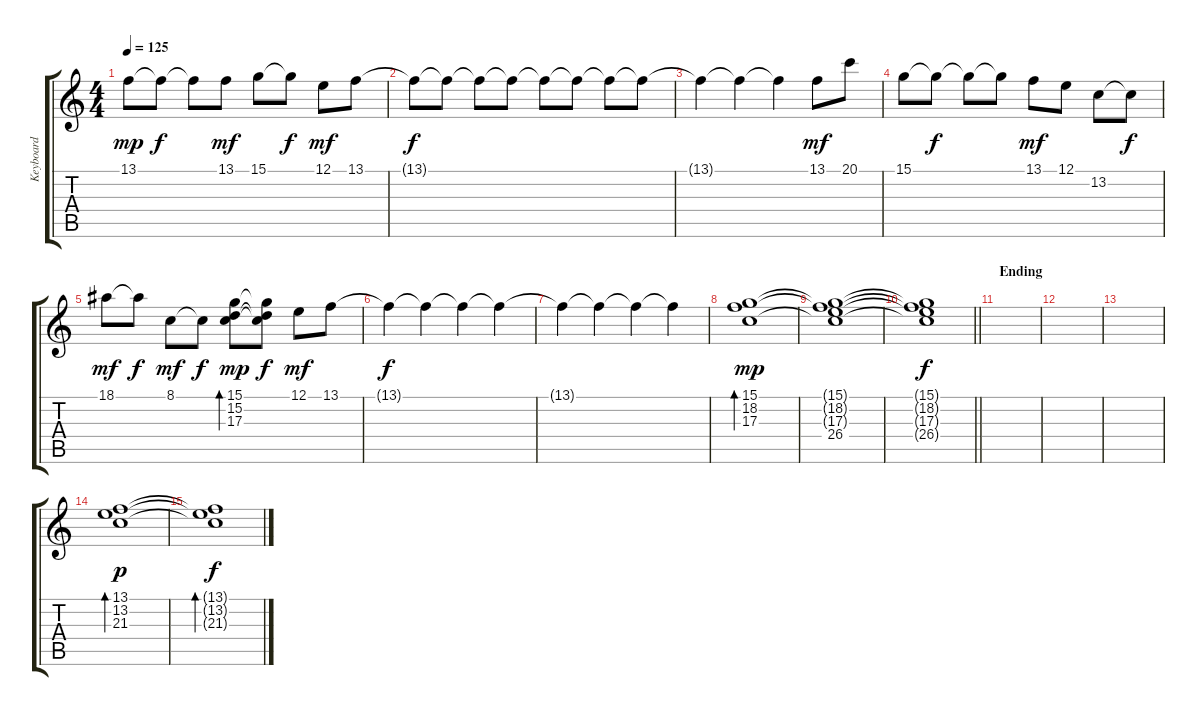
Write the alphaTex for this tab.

\track ("Keyboard" "Keyboard") {instrument electricpiano1 bank 1}
\staff {score tabs}
\tuning (E4 B3 G3 D3 A2 E2) {hide}
\ts (4 4)
\tempo 125
\clef g2
\ks c
13.1.8{dy mp} 13.1{t}.8{dy f} 13.1{t}.8 13.1.8{dy mf} 15.1.8 15.1{t}.8{dy f} 12.1.8{dy mf} 13.1.8 |
13.1{t}.8{dy f} 13.1{t}.8 13.1{t}.8 13.1{t}.8 13.1{t}.8 13.1{t}.8 13.1{t}.8 13.1{t}.8 |
13.1{t}.4 13.1{t}.4 13.1{t}.4 13.1.8{dy mf} 20.1.8 |
15.1.8 15.1{t}.8{dy f} 15.1{t}.8 15.1{t}.8 13.1.8{dy mf} 12.1.8 13.2.8 13.2{t}.8{dy f} |
18.1.8{dy mf} 18.1{t}.8{dy f} 8.1.8{dy mf} 8.1{t}.8{dy f} (15.1 15.2 17.3).8{bd 240 dy mp} (15.1{t} 15.2{t} 17.3{t}).8{dy f} 12.1.8{dy mf} 13.1.8 |
13.1{t}.4{dy f} 13.1{t}.4 13.1{t}.4 13.1{t}.4 |
13.1{t}.4 13.1{t}.4 13.1{t}.4 13.1{t}.4 |
(15.1 18.2 17.3).1{bd 480 dy mp} |
(15.1{t} 18.2{t} 17.3{t} 26.4).1 |
\barLineRight lightlight
(15.1{t} 18.2{t} 17.3{t} 26.4{t}).1{dy f} |
\section ("" "Ending")
|
|
|
(13.1 13.2 21.3).1{bd 480 dy p} |
(13.1{t} 13.2{t} 21.3{t}).1{bd 480 dy f}
